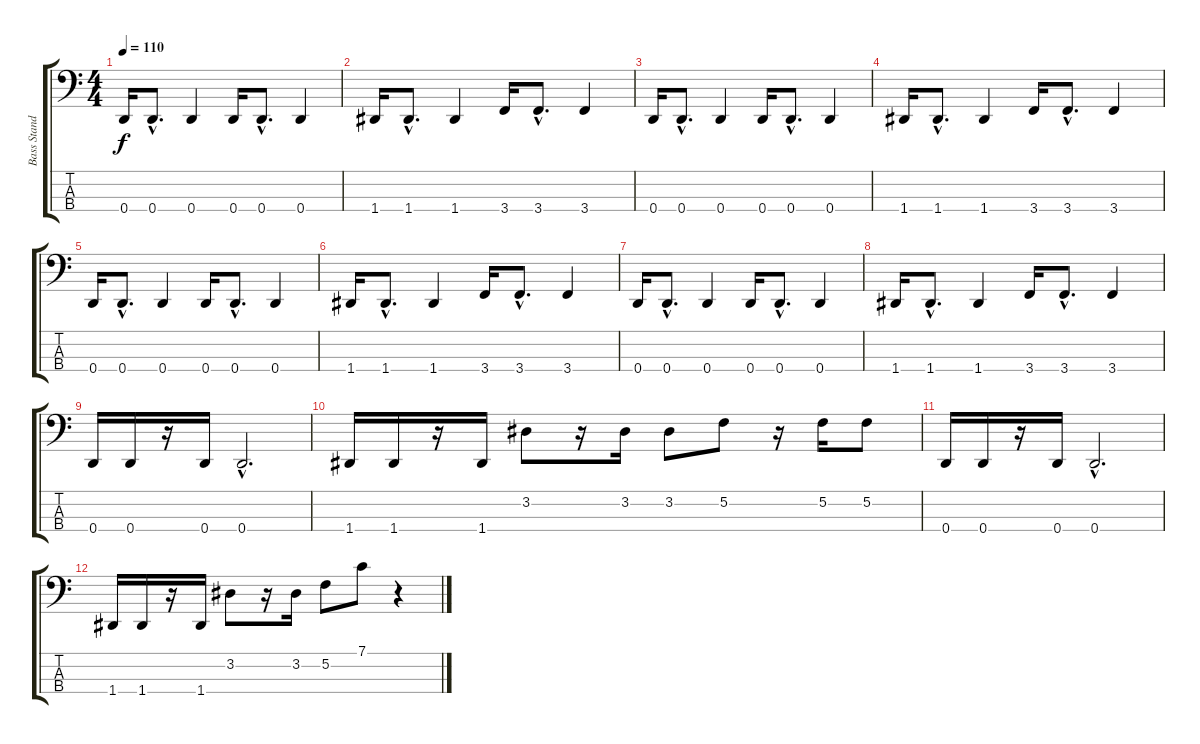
\track ("Bass Standard" "Bass Stand") {instrument slapbass2}
\staff {score tabs}
\tuning (F2 C2 G1 D1) {hide}
\ts (4 4)
\tempo 110
\clef f4
\ks c
0.4.16{dy f} 0.4{hac}.8{d} 0.4.4 0.4.16 0.4{hac}.8{d} 0.4.4 |
1.4.16 1.4{hac}.8{d} 1.4.4 3.4.16 3.4{hac}.8{d} 3.4.4 |
0.4.16 0.4{hac}.8{d} 0.4.4 0.4.16 0.4{hac}.8{d} 0.4.4 |
1.4.16 1.4{hac}.8{d} 1.4.4 3.4.16 3.4{hac}.8{d} 3.4.4 |
0.4.16 0.4{hac}.8{d} 0.4.4 0.4.16 0.4{hac}.8{d} 0.4.4 |
1.4.16 1.4{hac}.8{d} 1.4.4 3.4.16 3.4{hac}.8{d} 3.4.4 |
0.4.16 0.4{hac}.8{d} 0.4.4 0.4.16 0.4{hac}.8{d} 0.4.4 |
1.4.16 1.4{hac}.8{d} 1.4.4 3.4.16 3.4{hac}.8{d} 3.4.4 |
0.4.16 0.4.16 r.16 0.4.16 0.4{hac}.2{d} |
1.4.16 1.4.16 r.16 1.4.16 3.2.8 r.16 3.2.16 3.2.8 5.2.8 r.16 5.2.16 5.2.8 |
0.4.16 0.4.16 r.16 0.4.16 0.4{hac}.2{d} |
1.4.16 1.4.16 r.16 1.4.16 3.2.8 r.16 3.2.16 5.2.8 7.1.8 r.4
